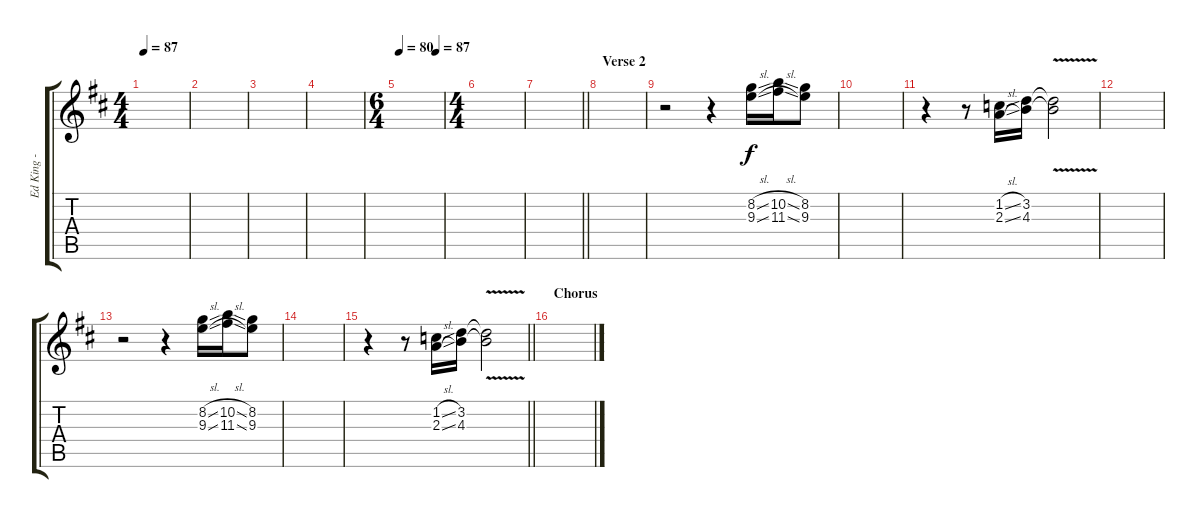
\track ("Ed King - Clean Fills" "Ed King - ") {instrument electricguitarjazz}
\staff {score tabs}
\tuning (E4 B3 G3 D3 A2 E2) {hide}
\ts (4 4)
\tempo 87
\clef g2
\ks d
|
|
|
|
\ts (6 4)
\tempo 80
\tempo (87 0.8333333333333334)
|
\ts (4 4)
|
\barLineRight lightlight
|
\section ("" "Verse 2")
|
r.2 r.4 (8.2{sl} 9.3{sl}).16 (10.2{sl} 11.3{sl}).16 (8.2 9.3).8 |
|
r.4 r.8 (1.2{sl} 2.3{sl}).16 (3.2 4.3).16 (3.2{v t} 4.3{v t}).2 |
|
r.2 r.4 (8.2{sl} 9.3{sl}).16 (10.2{sl} 11.3{sl}).16 (8.2 9.3).8 |
|
\barLineRight lightlight
r.4 r.8 (1.2{sl} 2.3{sl}).16 (3.2 4.3).16 (3.2{v t} 4.3{v t}).2 |
\section ("" "Chorus")
